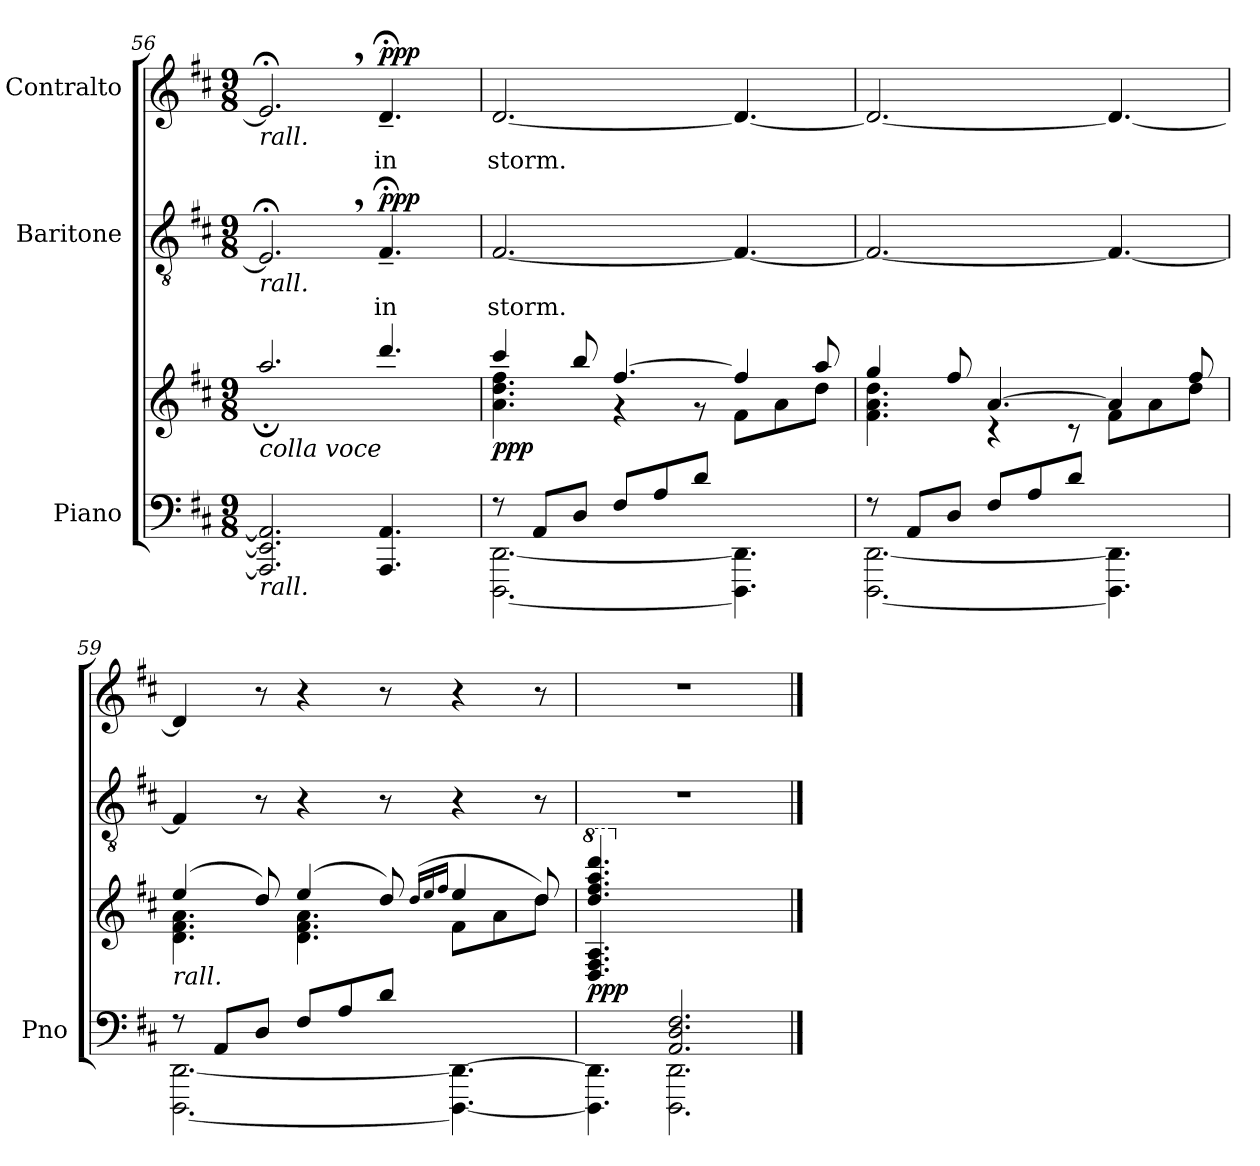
**kern	**kern	**dynam	**kern	**text	**dynam	**kern	**text	**dynam
*part3	*part3	*part3	*part2	*part2	*part2	*part1	*part1	*part1
*staff4	*staff3	*staff3/4	*staff2	*staff2	*staff2	*staff1	*staff1	*staff1
*I"Piano	*	*	*I"Baritone	*	*	*I"Contralto	*	*
*I'Pno	*	*	*	*	*	*	*	*
*clefF4	*clefG2	*	*clefGv2	*	*	*clefG2	*	*
*k[f#c#]	*k[f#c#]	*	*k[f#c#]	*	*	*k[f#c#]	*	*
*M9/8	*M9/8	*	*M9/8	*	*	*M9/8	*	*
=56	=56	=56	=56	=56	=56	=56	=56	=56
*	*^	*	*	*	*	*	*	*
!	!	!	!	!	!	!	!LO:TX:b:i:t=rall.	!	!
!	!	!	!	!LO:TX:b:i:t=rall.	!	!	!	!	!
!	!LO:TX:b:i:t=colla voce	!	!	!	!	!	!	!	!
!LO:TX:b:i:t=rall.	!	!	!	!	!	!	!	!	!
2.AAA/] 2.EE/] 2.AA/]	1ryy	2.aa;</	.	2.E;<,/]	.	.	2.e;<,/]	.	.
!	!	!	!	!	!LO:LY:b	!LO:DY:a	!	!LO:LY:b	!LO:DY:a
4.AAA/ 4.AA/	.	4.ddd/	.	4.F#;<~>/	in	ppp	4.d;<~>/	in	ppp
.	8r;<yy	.	.	.	.	.	.	.	.
=57	=57	=57	=57	=57	=57	=57	=57	=57	=57
*^	*	*^	*	*	*	*	*	*	*
!	!	!	!	!	!LO:DY:b	!	!LO:LY:b	!	!	!LO:LY:b	!
8r	[2.DDD\ [2.DD\	4ccc#/	4.a\ 4.dd\ 4.ff#\	2.ryy	ppp	[2.F#/	storm.	.	[2.d/	storm.	.
8AA/L	.	.	.	.	.	.	.	.	.	.	.
8D/J	.	8bb/	.	.	.	.	.	.	.	.	.
8F#/L	.	[4.ff#/	4r	.	.	.	.	.	.	.	.
8A/	.	.	.	.	.	.	.	.	.	.	.
8d/J	.	.	8r	.	.	.	.	.	.	.	.
4.ryy	4.DDD\] 4.DD\]	4ff#/]	4.ryy	8f#\L	.	4.F#/_	.	.	4.d/_	.	.
.	.	.	.	8a\	.	.	.	.	.	.	.
.	.	8aa/	.	8dd\J	.	.	.	.	.	.	.
!!LO:LB:g=z
=58	=58	=58	=58	=58	=58	=58	=58	=58	=58	=58	=58
8r	[2.DDD\ [2.DD\	4gg/	4.f#\ 4.a\ 4.dd\	2.ryy	.	2.F#/_	.	.	2.d/_	.	.
8AA/L	.	.	.	.	.	.	.	.	.	.	.
8D/J	.	8ff#/	.	.	.	.	.	.	.	.	.
8F#/L	.	[4.a/	4r	.	.	.	.	.	.	.	.
8A/	.	.	.	.	.	.	.	.	.	.	.
8d/J	.	.	8r	.	.	.	.	.	.	.	.
4.ryy	4.DDD\] 4.DD\]	4a/]	4.ryy	8f#\L	.	4.F#/_	.	.	4.d/_	.	.
.	.	.	.	8a\	.	.	.	.	.	.	.
.	.	8ff#/	.	8dd\J	.	.	.	.	.	.	.
=59	=59	=59	=59	=59	=59	=59	=59	=59	=59	=59	=59
!	!	!LO:TX:b:i:t=rall.	!	!	!	!	!	!	!	!	!
8r	[2.DDD\ [2.DD\	(4ee/	4.d\ 4.f#\ 4.a\	2.ryy	.	4F#/]	.	.	4d/]	.	.
8AA/L	.	.	.	.	.	.	.	.	.	.	.
8D/J	.	8dd/)	.	.	.	8r	.	.	8r	.	.
8F#/L	.	(4ee/	4.d\ 4.f#\ 4.a\	.	.	4r	.	.	4r	.	.
8A/	.	.	.	.	.	.	.	.	.	.	.
8d/J	.	8dd/)	.	.	.	8r	.	.	8r	.	.
.	.	(>16qdd/LL	.	.	.	.	.	.	.	.	.
.	.	16qee/	.	.	.	.	.	.	.	.	.
.	.	16qff#/JJ	.	.	.	.	.	.	.	.	.
4.ryy	4.DDD\_ 4.DD\_	4ee/	4.ryy	8f#\L	.	4r	.	.	4r	.	.
.	.	.	.	8a\	.	.	.	.	.	.	.
.	.	8dd/)	.	8dd\J	.	8r	.	.	8r	.	.
*	*	*v	*v	*v	*	*	*	*	*	*	*
=60	=60	=60	=60	=60	=60	=60	=60	=60	=60
*	*^	*	*	*	*	*	*	*	*
*	*	*	*8va	*	*	*	*	*	*	*
*	*	*	*^	*	*	*	*	*	*	*
*	*	*	*	*^	*	*	*	*	*	*	*
!	!	!	!	!	!	!LO:DY:b	!	!	!	!	!	!
*	*	*	*	*v	*v	*	*	*	*	*	*	*
4.ryy	4.ryy	4.DDD\] 4.DD\]	4.ddd/ 4.fff#/ 4.aaa/ 4.dddd/	4.d/ 4.f#/ 4.a/	ppp	8%9r	.	.	8%9r	.	.
*	*	*	*X8va	*	*	*	*	*	*	*	*
2.AA/ 2.D/ 2.F#/	2.DDD\ 2.DD\	2.ryy	2.ryy	2.ryy	.	.	.	.	.	.	.
*v	*v	*v	*	*	*	*	*	*	*	*	*
*	*v	*v	*	*	*	*	*	*	*
==	==	==	==	==	==	==	==	==
*-	*-	*-	*-	*-	*-	*-	*-	*-
